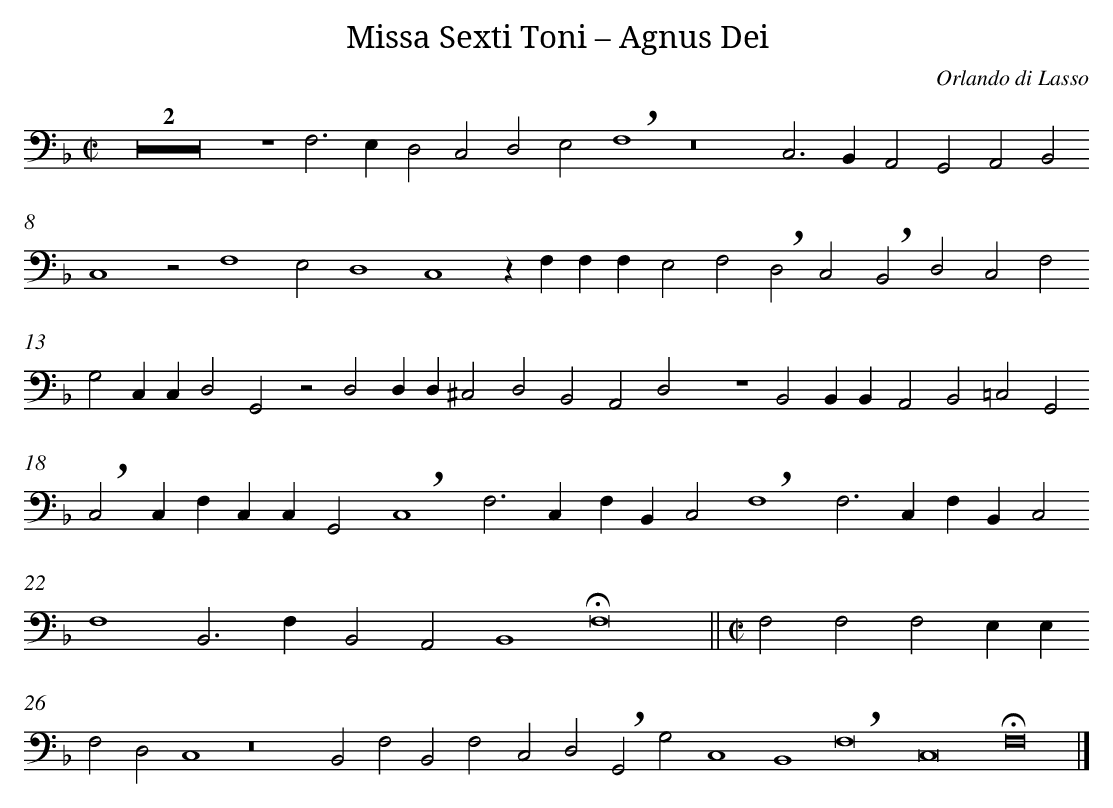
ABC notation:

X:1
T: Missa Sexti Toni – Agnus Dei
C: Orlando di Lasso
L: 1/4
M: C|
K: F clef=bass
Z2 [|]
z4F,3E, [|]
D,2C,2D,2E,2 [|]
!breath!F,4z8 [|]
C,3B,, [|]
A,,2G,,2A,,2B,,2 [|]
C,4z2F,4 [|]
E,2D,4 [|]
C,4zF,F,F, [|]
E,2F,2!breath!D,2C,2 [|]
!breath!B,,2D,2C,2F,2 [|]
G,2C,C,D,2G,,2 [|]
z2D,2D,D,^C,2 [|]
D,2B,,2A,,2D,2 [|]
z4B,,2B,,B,, [|]
A,,2B,,2=C,2G,,2 [|]
!breath!C,2C,F,C,C,G,,2 [|]
!breath!C,4F,3C, [|]
F,B,,C,2!breath!F,4 [|]
F,2>C,2F,B,,C,2 [|]
F,4B,,3F, [|]
B,,2A,,2B,,4 [|]
!fermata!F,8 ||
[M:C|]F,2F,2F,2E,E, [|]
F,2D,2C,4 [|]
z8 [|]
B,,2F,2B,,2F,2 [|]
C,2D,2!breath!G,,2G,2 [|]
C,4B,,4 [|]
!breath!F,8 [|]
C,8 [|]
!fermata!F,8 |]
